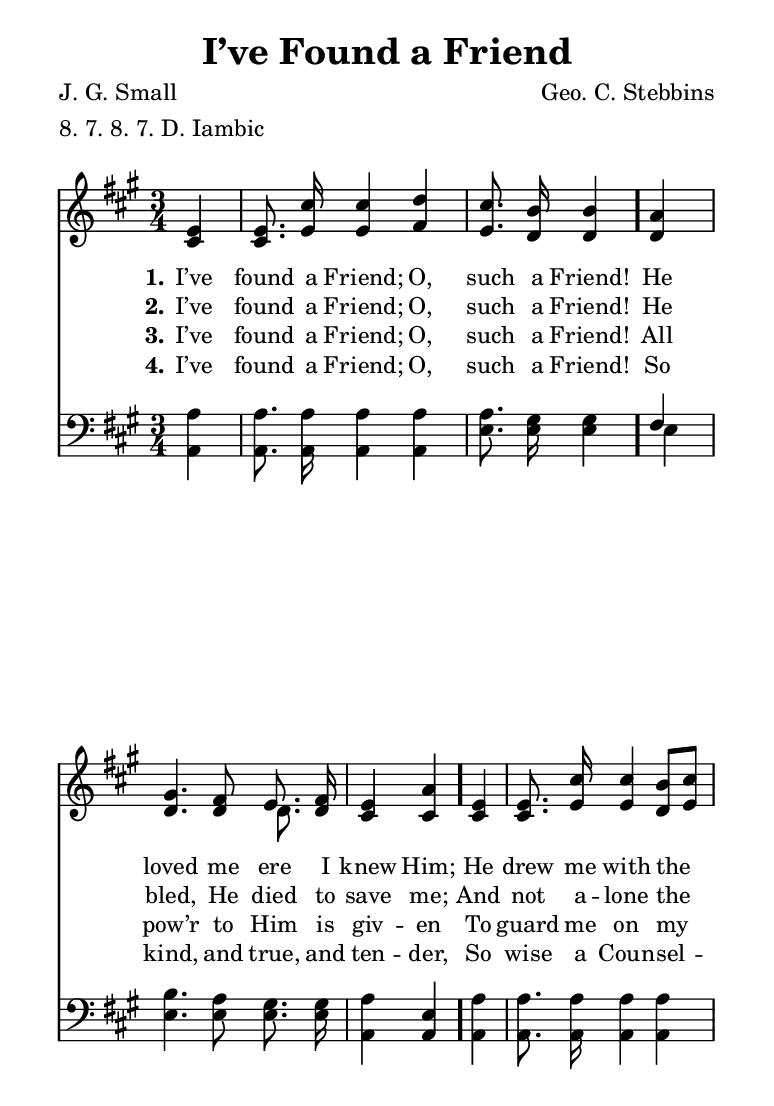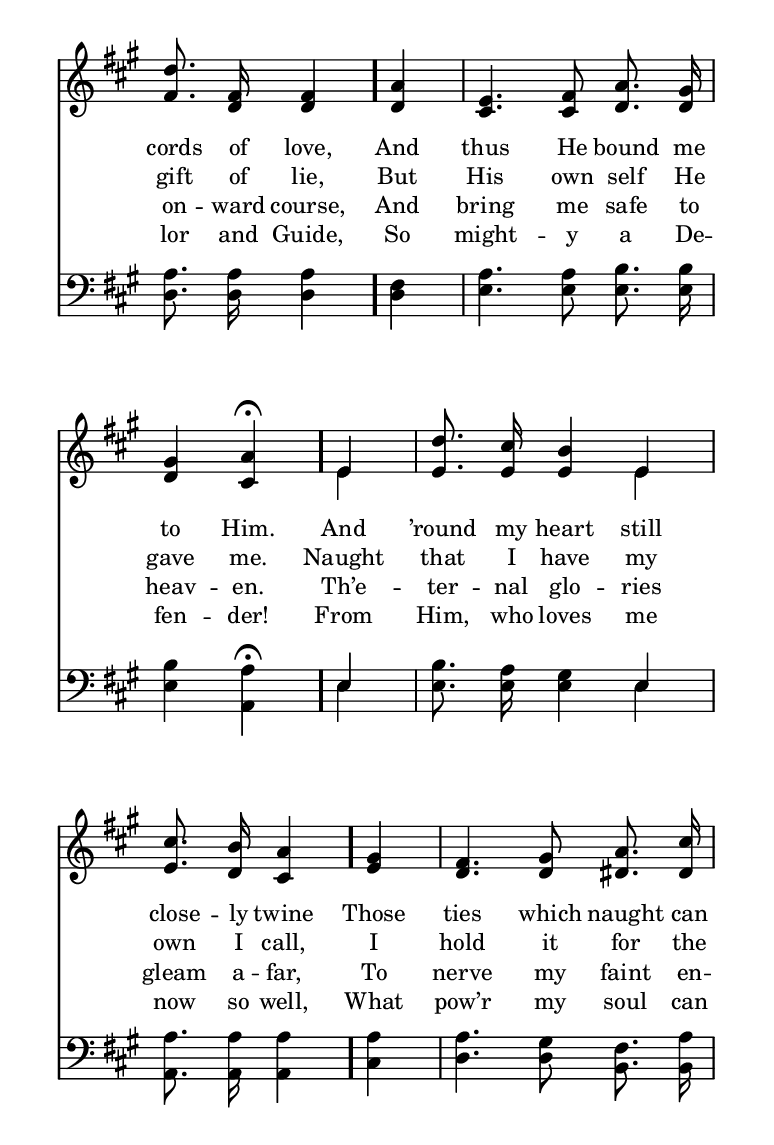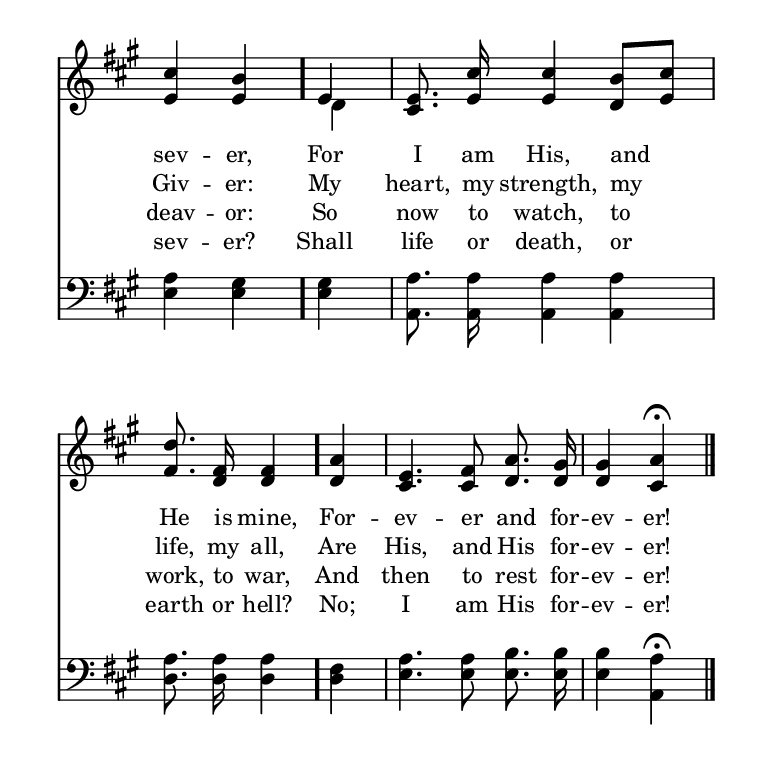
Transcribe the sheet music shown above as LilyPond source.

\include "common/global.ily"
\paper {
  \include "common/paper.ily"
}

\header{
  hymnnumber = "230"
  title = "I’ve Found a Friend"
  tunename = ""
  meter = "8. 7. 8. 7. D. Iambic"
  poet = "J. G. Small"
  composer = "Geo. C. Stebbins"
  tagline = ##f
}

ta = { \tempo 4=80 }
tb = { \tempo 4=40 }

global = {
  \include "common/overrides.ily"
  \override Staff.TimeSignature.style = #'numbered
  \time 3/4
  \override Score.MetronomeMark.transparent = ##t % hide all fermata changes too
  \ta
  \key a \major
  \partial 4
  \autoBeamOff
}

patternA = { \ta c4 | c8. c'16 c4 c | c8. c16 c4 }
patternB = { \ta c4 | c4. c8 c8. c16 | c4 c }
patternC = { \ta c4 | c8. c'16 c4 c8[ c] | c8. c16 c4 }
patternD = { \ta c4 | c4. c8 c8. c16 | c4 \tb c\fermata }

notesSoprano = {
\global
\relative c' {

  e4 | e8. cis'16 cis4 d | cis8. b16 b4
  a4 | gis4. fis8 e8. fis16 | e4 a
  \changePitch \patternC { e | e cis' cis b cis | d fis, fis }
  \changePitch \patternD { a | e fis a gis | gis a\fermata }

  \changePitch \patternA { e | d' cis b e, | cis' b a }
  \changePitch \patternB { gis | fis gis a cis | cis b }
  \changePitch \patternC { e, | e cis' cis b cis | d fis, fis }
  \changePitch \patternD { a | e fis a gis | gis a\fermata }

  \bar "|."

}
}

notesAlto = {
\global
\relative e' {

  \changePitch \patternA { cis | cis e e fis | e d d }
  \changePitch \patternB { d | d d d d | cis cis }
  \changePitch \patternC { cis | cis e e d e | fis d d }
  \changePitch \patternB { d | cis cis d d | d cis }

  \changePitch \patternA { e | e e e e | e d cis }
  \changePitch \patternB { e | d d dis dis | e e }
  \changePitch \patternC { d | cis e e d e | fis d d }
  \changePitch \patternB { d | cis cis d d | d cis }

}
}

notesTenor = {
\global
\relative a {

  \changePitch \patternA { a | a a a a | a gis gis }
  \changePitch \patternB { fis | b a gis gis | a e }
  \changePitch \patternA { a | a a a a | a a a }
  \changePitch \patternB { fis | a a b b | b a }

  \changePitch \patternA { e | b' a gis e | a a a }
  \changePitch \patternB { a | a gis fis a | a gis }
  \changePitch \patternA { gis | a a a a | a a a }
  \changePitch \patternB { fis | a a b b | b a }

}
}

notesBass = {
\global
\relative f, {

  \changePitch \patternA { a | a a a a | e' e e }
  \changePitch \patternB { e | e e e e | a, a }
  \changePitch \patternA { a | a a a a | d d d }
  \changePitch \patternD { d | e e e e | e a,\fermata }

  \changePitch \patternA { e' | e e e e | a, a a }
  \changePitch \patternB { cis | d d b b | e e }
  \changePitch \patternA { e | a, a a a | d d d }
  \changePitch \patternD { d | e e e e | e a,\fermata }

}
}

wordsA = \lyricmode {
\set stanza = "1."

I’ve found a Friend; O, such a Friend! \bar "."
He loved me ere I knew Him; \bar "."
He drew me with the cords of love, \bar "."
And thus He bound me to Him. \bar "."
And ’round my heart still close -- ly twine \bar "."
Those ties which naught can sev -- er, \bar "."
For I am His, and He is mine, \bar "."
For -- ev -- er and for -- ev -- er! \bar "."

}

wordsB = \lyricmode {
\set stanza = "2."

I’ve found a Friend; O, such a Friend!
He bled, He died to save me;
And not a -- lone the gift of lie,
But His own self He gave me.
Naught that I have my own I call,
I hold it for the Giv -- er:
My heart, my strength, my life, my all,
Are His, and His for -- ev -- er!

}

wordsC = \lyricmode {
\set stanza = "3."

I’ve found a Friend; O, such a Friend!
All pow’r to Him is giv -- en
To guard me on my on -- ward course,
And bring me safe to heav -- en.
Th’e -- ter -- nal glo -- ries gleam a -- far,
To nerve my faint en -- deav -- or:
So now to watch, to work, to war,
And then to rest for -- ev -- er!

}

wordsD = \lyricmode {
\set stanza = "4."

I’ve found a Friend; O, such a Friend!
So kind, and true, and ten -- der,
So wise a Coun -- sel -- lor and Guide,
So might -- y a De -- fen -- der!
From Him, who loves me now so well,
What pow’r my soul can sev -- er?
Shall life or death, or earth or hell?
No; I am His for -- ev -- er!

}

\score {
  \context ChoirStaff <<
    \context Staff = upper <<
      \set ChoirStaff.systemStartDelimiter = #'SystemStartBar
      \partcombine #'(2 . 9) \notesSoprano \notesAlto
      \context NullVoice = sopranos { \voiceOne << \notesSoprano >> }
      \context NullVoice = altos { \voiceTwo << \notesAlto >> }
      \context Lyrics = one   \lyricsto sopranos \wordsA
      \context Lyrics = two   \lyricsto sopranos \wordsB
      \context Lyrics = three \lyricsto sopranos \wordsC
      \context Lyrics = four  \lyricsto sopranos \wordsD
    >>
    \context Staff = men <<
      \clef bass
      \partcombine #'(2 . 9) \notesTenor \notesBass
      \context NullVoice = tenors { \voiceOne << \notesTenor >> }
      \context NullVoice = basses { \voiceTwo << \notesBass >> }
    >>
  >>
  \layout {
    \include "common/layout.ily"
  }
  \midi{
    \include "common/midi.ily"
  }
}

\version "2.19.49"  % necessary for upgrading to future LilyPond versions.

% vi:set et ts=2 sw=2 ai nocindent syntax=lilypond:
